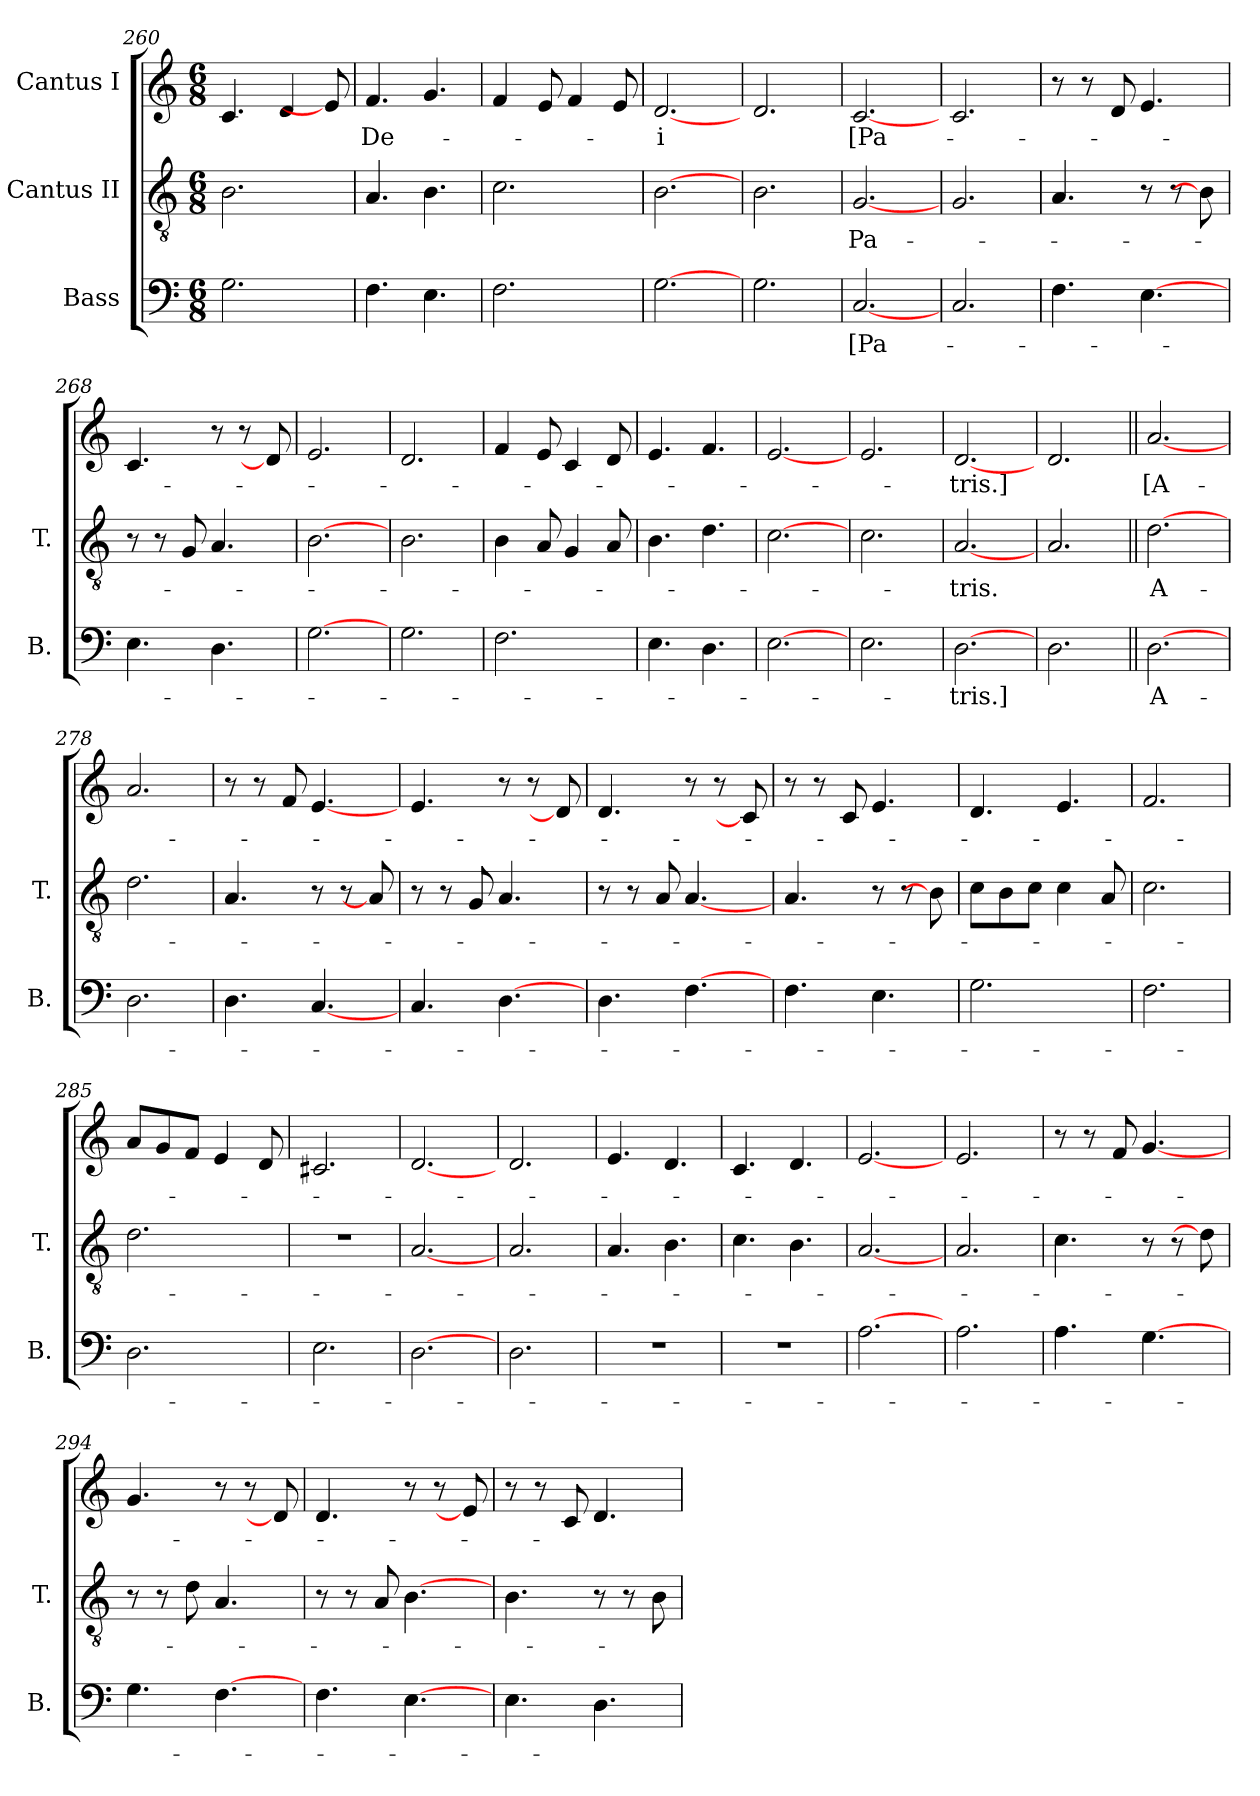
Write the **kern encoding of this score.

**kern	**text	**kern	**text	**kern	**text
*part3	*part3	*part2	*part2	*part1	*part1
*staff3	*staff3	*staff2	*staff2	*staff1	*staff1
*I"Bass	*	*I"Cantus II	*	*I"Cantus I	*
*I'B.	*	*I'T.	*	*	*
*clefF4	*	*clefGv2	*	*clefG2	*
*	*	*ITrd7c12	*	*	*
*k[]	*	*k[]	*	*k[]	*
*C:	*	*C:	*	*C:	*
*M6/8	*	*M6/8	*	*M6/8	*
=260	=260	=260	=260	=260	=260
2.Gi\	.	2.BBi\	.	4.ci/	.
.	.	.	.	4di/	.
.	.	.	.	8ei/L]	.
=261	=261	=261	=261	=261	=261
!	!	!	!	!	!LO:LY:b:color=#000000
4.Fi\	.	4.AAi/	.	4.fi/	De-
4.Ei\	.	4.BBi\	.	4.gi/	.
=262	=262	=262	=262	=262	=262
2.Fi\	.	2.Ci\	.	4fi/	.
.	.	.	.	8ei/L	.
.	.	.	.	4fi/	.
.	.	.	.	8ei/L	.
=263	=263	=263	=263	=263	=263
!	!	!	!	!	!LO:LY:b:color=#000000
[2.Gi\	.	[2.BBi\	.	[2.di/	-i
!!LO:LB:g=z
=264	=264	=264	=264	=264	=264
2.Gi\	.	2.BBi\	.	2.di/	.
=265	=265	=265	=265	=265	=265
!	!LO:LY:b:color=#000000	!	!LO:LY:b:color=#000000	!	!LO:LY:b:color=#000000
[2.Ci/	-[Pa-	[2.GGi/	-Pa-	[2.ci/	[Pa-
=266	=266	=266	=266	=266	=266
2.Ci/	.	2.GGi/	.	2.ci/	.
=267	=267	=267	=267	=267	=267
4.Fi\	.	4.AAi/	.	8r	.
.	.	.	.	8r	.
.	.	.	.	8di/L	.
[4.Ei\	.	8r	.	4.ei/	.
.	.	8r	.	.	.
.	.	8BBi\L]	.	.	.
=268	=268	=268	=268	=268	=268
4.Ei\	.	8r	.	4.ci/	.
.	.	8r	.	.	.
.	.	8GGi/L	.	.	.
4.Di\	.	4.AAi/	.	8r	.
.	.	.	.	8r	.
.	.	.	.	8di/L]	.
=269	=269	=269	=269	=269	=269
[2.Gi\	.	[2.BBi\	.	2.ei/	.
=270	=270	=270	=270	=270	=270
2.Gi\	.	2.BBi\	.	2.di/	.
=271	=271	=271	=271	=271	=271
2.Fi\	.	4BBi\	.	4fi/	.
.	.	8AAi/L	.	8ei/L	.
.	.	4GGi/	.	4ci/	.
.	.	8AAi/L	.	8di/L	.
=272	=272	=272	=272	=272	=272
4.Ei\	.	4.BBi\	.	4.ei/	.
4.Di\	.	4.Di\	.	4.fi/	.
!!LO:PB:g=z
=273	=273	=273	=273	=273	=273
[2.Ei\	.	[2.Ci\	.	[2.ei/	.
=274	=274	=274	=274	=274	=274
2.Ei\	.	2.Ci\	.	2.ei/	.
=275	=275	=275	=275	=275	=275
!	!LO:LY:b:color=#000000	!	!LO:LY:b:color=#000000	!	!LO:LY:b:color=#000000
[2.Di\	-tris.]	[2.AAi/	-tris.	[2.di/	-tris.]
=276	=276	=276	=276	=276	=276
2.Di\	.	2.AAi/	.	2.di/	.
=277||	=277||	=277||	=277||	=277||	=277||
!	!LO:LY:b:color=#000000	!	!LO:LY:b:color=#000000	!	!LO:LY:b:color=#000000
[2.Di\	A-	[2.Di\	A-	[2.ai/	[A-
=278	=278	=278	=278	=278	=278
2.Di\	.	2.Di\	.	2.ai/	.
=279	=279	=279	=279	=279	=279
4.Di\	.	4.AAi/	.	8r	.
.	.	.	.	8r	.
.	.	.	.	8fi/L	.
[4.Ci/	.	8r	.	[4.ei/	.
.	.	8r	.	.	.
.	.	8AAi/L]	.	.	.
=280	=280	=280	=280	=280	=280
4.Ci/	.	8r	.	4.ei/	.
.	.	8r	.	.	.
.	.	8GGi/L	.	.	.
[4.Di\	.	4.AAi/	.	8r	.
.	.	.	.	8r	.
.	.	.	.	8di/L]	.
!!LO:LB:g=z
=281	=281	=281	=281	=281	=281
4.Di\	.	8r	.	4.di/	.
.	.	8r	.	.	.
.	.	8AAi/L	.	.	.
[4.Fi\	.	[4.AAi/	.	8r	.
.	.	.	.	8r	.
.	.	.	.	8ci/L]	.
=282	=282	=282	=282	=282	=282
4.Fi\	.	4.AAi/	.	8r	.
.	.	.	.	8r	.
.	.	.	.	8ci/L	.
4.Ei\	.	8r	.	4.ei/	.
.	.	8r	.	.	.
.	.	8BBi\L]	.	.	.
=283	=283	=283	=283	=283	=283
2.Gi\	.	8Ci\L	.	4.di/	.
.	.	8BBi\	.	.	.
.	.	8Ci\J	.	.	.
.	.	4Ci\	.	4.ei/	.
.	.	8AAi/L	.	.	.
=284	=284	=284	=284	=284	=284
2.Fi\	.	2.Ci\	.	2.fi/	.
=285	=285	=285	=285	=285	=285
2.Di\	.	2.Di\	.	8ai/L	.
.	.	.	.	8gi/	.
.	.	.	.	8fi/J	.
.	.	.	.	4ei/	.
.	.	.	.	8di/L	.
=286	=286	=286	=286	=286	=286
!	!	!LO:N:vis=1	!	!	!
2.Ei\	.	2.r	.	2.c#Xi/	.
=287	=287	=287	=287	=287	=287
[2.Di\	.	[2.AAi/	.	[2.di/	.
=288	=288	=288	=288	=288	=288
2.Di\	.	2.AAi/	.	2.di/	.
!!LO:LB:g=z
=289	=289	=289	=289	=289	=289
!LO:N:vis=1	!	!	!	!	!
2.r	.	4.AAi/	.	4.ei/	.
.	.	4.BBi\	.	4.di/	.
=290	=290	=290	=290	=290	=290
!LO:N:vis=1	!	!	!	!	!
2.r	.	4.Ci\	.	4.ci/	.
.	.	4.BBi\	.	4.di/	.
=291	=291	=291	=291	=291	=291
[2.Ai\	.	[2.AAi/	.	[2.ei/	.
=292	=292	=292	=292	=292	=292
2.Ai\	.	2.AAi/	.	2.ei/	.
=293	=293	=293	=293	=293	=293
4.Ai\	.	4.Ci\	.	8r	.
.	.	.	.	8r	.
.	.	.	.	8fi/L	.
[4.Gi\	.	8r	.	[4.gi/	.
.	.	8r	.	.	.
.	.	8Di\L]	.	.	.
=294	=294	=294	=294	=294	=294
4.Gi\	.	8r	.	4.gi/	.
.	.	8r	.	.	.
.	.	8Di\L	.	.	.
[4.Fi\	.	4.AAi/	.	8r	.
.	.	.	.	8r	.
.	.	.	.	8di/L]	.
=295	=295	=295	=295	=295	=295
4.Fi\	.	8r	.	4.di/	.
.	.	8r	.	.	.
.	.	8AAi/L	.	.	.
[4.Ei\	.	[4.BBi\	.	8r	.
.	.	.	.	8r	.
.	.	.	.	8ei/L]	.
!!LO:PB:g=z
=296	=296	=296	=296	=296	=296
4.Ei\	.	4.BBi\	.	8r	.
.	.	.	.	8r	.
.	.	.	.	8ci/L	.
4.Di\	.	8r	.	4.di/	.
.	.	8r	.	.	.
.	.	8BBi\L	.	.	.
=	=	=	=	=	=
*-	*-	*-	*-	*-	*-
